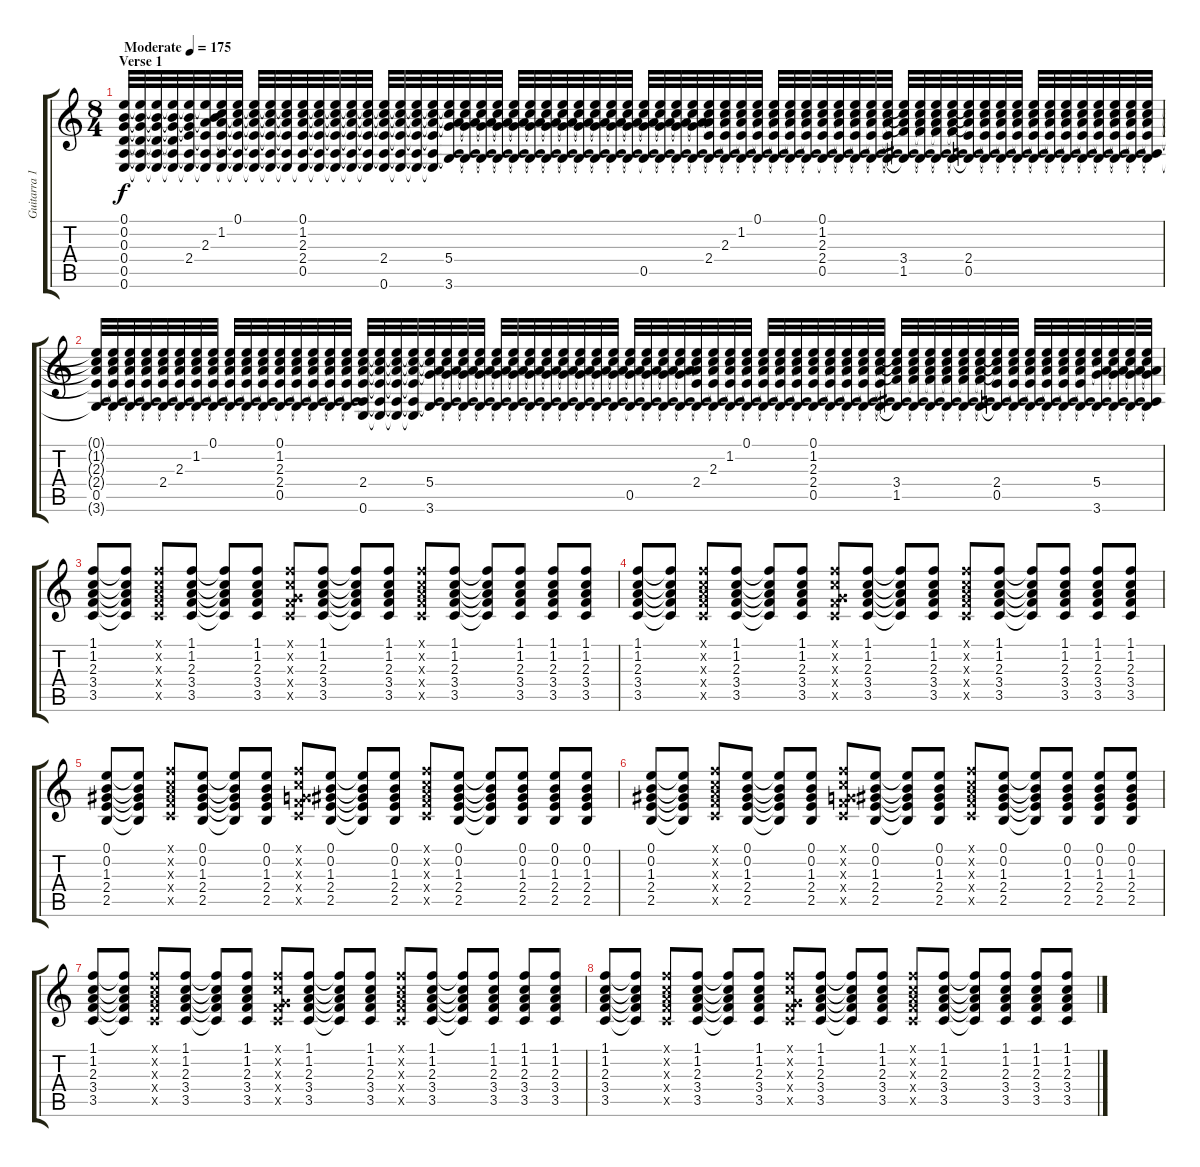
\track ("Guitarra 1" "Guitarra 1") {instrument acousticguitarsteel}
\staff {score tabs}
\tuning (E4 B3 G3 D3 A2 E2) {hide}
\ts (8 4)
\section ("" "Verse 1")
\tempo (175 "Moderate")
\clef g2
\ks c
(0.1 0.2 0.3 0.4 0.5 0.6).32{dy f instrument acousticguitarsteel} (0.1{t} 0.2{t} 0.3{t} 0.4{t} 0.5{t} 0.6{t}).32 (0.1{t} 0.2{t} 0.3{t} 0.4{t} 0.5{t} 0.6{t}).32 (0.1{t} 0.2{t} 0.3{t} 0.4{t} 0.5{t} 0.6{t}).32 (0.1{t} 0.2{t} 0.3{t} 2.4 0.5{t} 0.6{t}).32 (0.1{t} 0.2{t} 2.3 2.4{t} 0.5{t} 0.6{t}).32 (0.1{t} 1.2 2.3{t} 2.4{t} 0.5{t} 0.6{t}).32 (0.1 1.2{t} 2.3{t} 2.4{t} 0.5{t} 0.6{t}).32 (0.1{t} 1.2{t} 2.3{t} 2.4{t} 0.5{t} 0.6{t}).32 (0.1{t} 1.2{t} 2.3{t} 2.4{t} 0.5{t} 0.6{t}).32 (0.1{t} 1.2{t} 2.3{t} 2.4{t} 0.5{t} 0.6{t}).32 (0.1 1.2 2.3 2.4 0.5 0.6{t}).32 (0.1{t} 1.2{t} 2.3{t} 2.4{t} 0.5{t} 0.6{t}).32 (0.1{t} 1.2{t} 2.3{t} 2.4{t} 0.5{t} 0.6{t}).32 (0.1{t} 1.2{t} 2.3{t} 2.4{t} 0.5{t} 0.6{t}).32 (0.1{t} 1.2{t} 2.3{t} 2.4{t} 0.5{t} 0.6{t}).32 (0.1{t} 1.2{t} 2.3{t} 2.4 0.5{t} 0.6).32 (0.1{t} 1.2{t} 2.3{t} 2.4{t} 0.5{t} 0.6{t}).32 (0.1{t} 1.2{t} 2.3{t} 2.4{t} 0.5{t} 0.6{t}).32 (0.1{t} 1.2{t} 2.3{t} 2.4{t} 0.5{t} 0.6{t}).32 (0.1{t} 1.2{t} 2.3{t} 5.4 0.5{t} 3.6).32 (0.1{t} 1.2{t} 2.3{t} 5.4{t} 0.5{t} 3.6{t}).32 (0.1{t} 1.2{t} 2.3{t} 5.4{t} 0.5{t} 3.6{t}).32 (0.1{t} 1.2{t} 2.3{t} 5.4{t} 0.5{t} 3.6{t}).32 (0.1{t} 1.2{t} 2.3{t} 5.4{t} 0.5{t} 3.6{t}).32 (0.1{t} 1.2{t} 2.3{t} 5.4{t} 0.5{t} 3.6{t}).32 (0.1{t} 1.2{t} 2.3{t} 5.4{t} 0.5{t} 3.6{t}).32 (0.1{t} 1.2{t} 2.3{t} 5.4{t} 0.5{t} 3.6{t}).32 (0.1{t} 1.2{t} 2.3{t} 5.4{t} 0.5{t} 3.6{t}).32 (0.1{t} 1.2{t} 2.3{t} 5.4{t} 0.5{t} 3.6{t}).32 (0.1{t} 1.2{t} 2.3{t} 5.4{t} 0.5{t} 3.6{t}).32 (0.1{t} 1.2{t} 2.3{t} 5.4{t} 0.5{t} 3.6{t}).32 (0.1{t} 1.2{t} 2.3{t} 5.4{t} 0.5 3.6{t}).32 (0.1{t} 1.2{t} 2.3{t} 5.4{t} 0.5{t} 3.6{t}).32 (0.1{t} 1.2{t} 2.3{t} 5.4{t} 0.5{t} 3.6{t}).32 (0.1{t} 1.2{t} 2.3{t} 5.4{t} 0.5{t} 3.6{t}).32 (0.1{t} 1.2{t} 2.3{t} 2.4 0.5{t} 3.6{t}).32 (0.1{t} 1.2{t} 2.3 2.4{t} 0.5{t} 3.6{t}).32 (0.1{t} 1.2 2.3{t} 2.4{t} 0.5{t} 3.6{t}).32 (0.1 1.2{t} 2.3{t} 2.4{t} 0.5{t} 3.6{t}).32 (0.1{t} 1.2{t} 2.3{t} 2.4{t} 0.5{t} 3.6{t}).32 (0.1{t} 1.2{t} 2.3{t} 2.4{t} 0.5{t} 3.6{t}).32 (0.1{t} 1.2{t} 2.3{t} 2.4{t} 0.5{t} 3.6{t}).32 (0.1 1.2 2.3 2.4 0.5 3.6{t}).32 (0.1{t} 1.2{t} 2.3{t} 2.4{t} 0.5{t} 3.6{t}).32 (0.1{t} 1.2{t} 2.3{t} 2.4{t} 0.5{t} 3.6{t}).32 (0.1{t} 1.2{t} 2.3{t} 2.4{t} 0.5{t} 3.6{t}).32 (0.1{t} 1.2{t} 2.3{t} 2.4{t} 0.5{t} 3.6{t}).32 (0.1{t} 1.2{t} 2.3{t} 3.4 1.5 3.6{t}).32 (0.1{t} 1.2{t} 2.3{t} 3.4{t} 1.5{t} 3.6{t}).32 (0.1{t} 1.2{t} 2.3{t} 3.4{t} 1.5{t} 3.6{t}).32 (0.1{t} 1.2{t} 2.3{t} 3.4{t} 1.5{t} 3.6{t}).32 (0.1{t} 1.2{t} 2.3{t} 2.4 0.5 3.6{t}).32 (0.1{t} 1.2{t} 2.3{t} 2.4{t} 0.5{t} 3.6{t}).32 (0.1{t} 1.2{t} 2.3{t} 2.4{t} 0.5{t} 3.6{t}).32 (0.1{t} 1.2{t} 2.3{t} 2.4{t} 0.5{t} 3.6{t}).32 (0.1{t} 1.2{t} 2.3{t} 2.4{t} 0.5{t} 3.6{t}).32 (0.1{t} 1.2{t} 2.3{t} 2.4{t} 0.5{t} 3.6{t}).32 (0.1{t} 1.2{t} 2.3{t} 2.4{t} 0.5{t} 3.6{t}).32 (0.1{t} 1.2{t} 2.3{t} 2.4{t} 0.5{t} 3.6{t}).32 (0.1{t} 1.2{t} 2.3{t} 2.4{t} 0.5{t} 3.6{t}).32 (0.1{t} 1.2{t} 2.3{t} 2.4{t} 0.5{t} 3.6{t}).32 (0.1{t} 1.2{t} 2.3{t} 2.4{t} 0.5{t} 3.6{t}).32 (0.1{t} 1.2{t} 2.3{t} 2.4{t} 0.5{t} 3.6{t}).32 |
(0.1{t} 1.2{t} 2.3{t} 2.4{t} 0.5 3.6{t}).32 (0.1{t} 1.2{t} 2.3{t} 2.4{t} 0.5{t} 3.6{t}).32 (0.1{t} 1.2{t} 2.3{t} 2.4{t} 0.5{t} 3.6{t}).32 (0.1{t} 1.2{t} 2.3{t} 2.4{t} 0.5{t} 3.6{t}).32 (0.1{t} 1.2{t} 2.3{t} 2.4 0.5{t} 3.6{t}).32 (0.1{t} 1.2{t} 2.3 2.4{t} 0.5{t} 3.6{t}).32 (0.1{t} 1.2 2.3{t} 2.4{t} 0.5{t} 3.6{t}).32 (0.1 1.2{t} 2.3{t} 2.4{t} 0.5{t} 3.6{t}).32 (0.1{t} 1.2{t} 2.3{t} 2.4{t} 0.5{t} 3.6{t}).32 (0.1{t} 1.2{t} 2.3{t} 2.4{t} 0.5{t} 3.6{t}).32 (0.1{t} 1.2{t} 2.3{t} 2.4{t} 0.5{t} 3.6{t}).32 (0.1 1.2 2.3 2.4 0.5 3.6{t}).32 (0.1{t} 1.2{t} 2.3{t} 2.4{t} 0.5{t} 3.6{t}).32 (0.1{t} 1.2{t} 2.3{t} 2.4{t} 0.5{t} 3.6{t}).32 (0.1{t} 1.2{t} 2.3{t} 2.4{t} 0.5{t} 3.6{t}).32 (0.1{t} 1.2{t} 2.3{t} 2.4{t} 0.5{t} 3.6{t}).32 (0.1{t} 1.2{t} 2.3{t} 2.4 0.5{t} 0.6).32 (0.1{t} 1.2{t} 2.3{t} 2.4{t} 0.5{t} 0.6{t}).32 (0.1{t} 1.2{t} 2.3{t} 2.4{t} 0.5{t} 0.6{t}).32 (0.1{t} 1.2{t} 2.3{t} 2.4{t} 0.5{t} 0.6{t}).32 (0.1{t} 1.2{t} 2.3{t} 5.4 0.5{t} 3.6).32 (0.1{t} 1.2{t} 2.3{t} 5.4{t} 0.5{t} 3.6{t}).32 (0.1{t} 1.2{t} 2.3{t} 5.4{t} 0.5{t} 3.6{t}).32 (0.1{t} 1.2{t} 2.3{t} 5.4{t} 0.5{t} 3.6{t}).32 (0.1{t} 1.2{t} 2.3{t} 5.4{t} 0.5{t} 3.6{t}).32 (0.1{t} 1.2{t} 2.3{t} 5.4{t} 0.5{t} 3.6{t}).32 (0.1{t} 1.2{t} 2.3{t} 5.4{t} 0.5{t} 3.6{t}).32 (0.1{t} 1.2{t} 2.3{t} 5.4{t} 0.5{t} 3.6{t}).32 (0.1{t} 1.2{t} 2.3{t} 5.4{t} 0.5{t} 3.6{t}).32 (0.1{t} 1.2{t} 2.3{t} 5.4{t} 0.5{t} 3.6{t}).32 (0.1{t} 1.2{t} 2.3{t} 5.4{t} 0.5{t} 3.6{t}).32 (0.1{t} 1.2{t} 2.3{t} 5.4{t} 0.5{t} 3.6{t}).32 (0.1{t} 1.2{t} 2.3{t} 5.4{t} 0.5 3.6{t}).32 (0.1{t} 1.2{t} 2.3{t} 5.4{t} 0.5{t} 3.6{t}).32 (0.1{t} 1.2{t} 2.3{t} 5.4{t} 0.5{t} 3.6{t}).32 (0.1{t} 1.2{t} 2.3{t} 5.4{t} 0.5{t} 3.6{t}).32 (0.1{t} 1.2{t} 2.3{t} 2.4 0.5{t} 3.6{t}).32 (0.1{t} 1.2{t} 2.3 2.4{t} 0.5{t} 3.6{t}).32 (0.1{t} 1.2 2.3{t} 2.4{t} 0.5{t} 3.6{t}).32 (0.1 1.2{t} 2.3{t} 2.4{t} 0.5{t} 3.6{t}).32 (0.1{t} 1.2{t} 2.3{t} 2.4{t} 0.5{t} 3.6{t}).32 (0.1{t} 1.2{t} 2.3{t} 2.4{t} 0.5{t} 3.6{t}).32 (0.1{t} 1.2{t} 2.3{t} 2.4{t} 0.5{t} 3.6{t}).32 (0.1 1.2 2.3 2.4 0.5 3.6{t}).32 (0.1{t} 1.2{t} 2.3{t} 2.4{t} 0.5{t} 3.6{t}).32 (0.1{t} 1.2{t} 2.3{t} 2.4{t} 0.5{t} 3.6{t}).32 (0.1{t} 1.2{t} 2.3{t} 2.4{t} 0.5{t} 3.6{t}).32 (0.1{t} 1.2{t} 2.3{t} 2.4{t} 0.5{t} 3.6{t}).32 (0.1{t} 1.2{t} 2.3{t} 3.4 1.5 3.6{t}).32 (0.1{t} 1.2{t} 2.3{t} 3.4{t} 1.5{t} 3.6{t}).32 (0.1{t} 1.2{t} 2.3{t} 3.4{t} 1.5{t} 3.6{t}).32 (0.1{t} 1.2{t} 2.3{t} 3.4{t} 1.5{t} 3.6{t}).32 (0.1{t} 1.2{t} 2.3{t} 3.4{t} 1.5{t} 3.6{t}).32 (0.1{t} 1.2{t} 2.3{t} 3.4{t} 1.5{t} 3.6{t}).32 (0.1{t} 1.2{t} 2.3{t} 2.4 0.5 3.6{t}).32 (0.1{t} 1.2{t} 2.3{t} 2.4{t} 0.5{t} 3.6{t}).32 (0.1{t} 1.2{t} 2.3{t} 2.4{t} 0.5{t} 3.6{t}).32 (0.1{t} 1.2{t} 2.3{t} 2.4{t} 0.5{t} 3.6{t}).32 (0.1{t} 1.2{t} 2.3{t} 2.4{t} 0.5{t} 3.6{t}).32 (0.1{t} 1.2{t} 2.3{t} 2.4{t} 0.5{t} 3.6{t}).32 (0.1{t} 1.2{t} 2.3{t} 5.4 0.5{t} 3.6).32 (0.1{t} 1.2{t} 2.3{t} 5.4{t} 0.5{t} 3.6{t}).32 (0.1{t} 1.2{t} 2.3{t} 5.4{t} 0.5{t} 3.6{t}).32 (0.1{t} 1.2{t} 2.3{t} 5.4{t} 0.5{t} 3.6{t}).32 |
(1.1 1.2 2.3 3.4 3.5).8 (1.1{t} 1.2{t} 2.3{t} 3.4{t} 3.5{t}).8 (1.1{x} 1.2{x} 2.3{x} 3.4{x} 3.5{x}).8 (1.1 1.2 2.3 3.4 3.5).8 (1.1{t} 1.2{t} 2.3{t} 3.4{t} 3.5{t}).8 (1.1 1.2 2.3 3.4 3.5).8 (1.1{x} 1.2{x} 0.3{x} 3.4{x} 3.5{x}).8 (1.1 1.2 2.3 3.4 3.5).8 (1.1{t} 1.2{t} 2.3{t} 3.4{t} 3.5{t}).8 (1.1 1.2 2.3 3.4 3.5).8 (1.1{x} 1.2{x} 2.3{x} 3.4{x} 3.5{x}).8 (1.1 1.2 2.3 3.4 3.5).8 (1.1{t} 1.2{t} 2.3{t} 3.4{t} 3.5{t}).8 (1.1 1.2 2.3 3.4 3.5).8 (1.1 1.2 2.3 3.4 3.5).8 (1.1 1.2 2.3 3.4 3.5).8 |
(1.1 1.2 2.3 3.4 3.5).8 (1.1{t} 1.2{t} 2.3{t} 3.4{t} 3.5{t}).8 (1.1{x} 1.2{x} 2.3{x} 3.4{x} 3.5{x}).8 (1.1 1.2 2.3 3.4 3.5).8 (1.1{t} 1.2{t} 2.3{t} 3.4{t} 3.5{t}).8 (1.1 1.2 2.3 3.4 3.5).8 (1.1{x} 1.2{x} 0.3{x} 3.4{x} 3.5{x}).8 (1.1 1.2 2.3 3.4 3.5).8 (1.1{t} 1.2{t} 2.3{t} 3.4{t} 3.5{t}).8 (1.1 1.2 2.3 3.4 3.5).8 (1.1{x} 1.2{x} 2.3{x} 3.4{x} 3.5{x}).8 (1.1 1.2 2.3 3.4 3.5).8 (1.1{t} 1.2{t} 2.3{t} 3.4{t} 3.5{t}).8 (1.1 1.2 2.3 3.4 3.5).8 (1.1 1.2 2.3 3.4 3.5).8 (1.1 1.2 2.3 3.4 3.5).8 |
(0.1 0.2 1.3 2.4 2.5).8 (0.1{t} 0.2{t} 1.3{t} 2.4{t} 2.5{t}).8 (1.1{x} 1.2{x} 2.3{x} 3.4{x} 3.5{x}).8 (0.1 0.2 1.3 2.4 2.5).8 (0.1{t} 0.2{t} 1.3{t} 2.4{t} 2.5{t}).8 (0.1 0.2 1.3 2.4 2.5).8 (1.1{x} 1.2{x} 0.3{x} 3.4{x} 3.5{x}).8 (0.1 0.2 1.3 2.4 2.5).8 (0.1{t} 0.2{t} 1.3{t} 2.4{t} 2.5{t}).8 (0.1 0.2 1.3 2.4 2.5).8 (1.1{x} 1.2{x} 2.3{x} 3.4{x} 3.5{x}).8 (0.1 0.2 1.3 2.4 2.5).8 (0.1{t} 0.2{t} 1.3{t} 2.4{t} 2.5{t}).8 (0.1 0.2 1.3 2.4 2.5).8 (0.1 0.2 1.3 2.4 2.5).8 (0.1 0.2 1.3 2.4 2.5).8 |
(0.1 0.2 1.3 2.4 2.5).8 (0.1{t} 0.2{t} 1.3{t} 2.4{t} 2.5{t}).8 (1.1{x} 1.2{x} 2.3{x} 3.4{x} 3.5{x}).8 (0.1 0.2 1.3 2.4 2.5).8 (0.1{t} 0.2{t} 1.3{t} 2.4{t} 2.5{t}).8 (0.1 0.2 1.3 2.4 2.5).8 (1.1{x} 1.2{x} 0.3{x} 3.4{x} 3.5{x}).8 (0.1 0.2 1.3 2.4 2.5).8 (0.1{t} 0.2{t} 1.3{t} 2.4{t} 2.5{t}).8 (0.1 0.2 1.3 2.4 2.5).8 (1.1{x} 1.2{x} 2.3{x} 3.4{x} 3.5{x}).8 (0.1 0.2 1.3 2.4 2.5).8 (0.1{t} 0.2{t} 1.3{t} 2.4{t} 2.5{t}).8 (0.1 0.2 1.3 2.4 2.5).8 (0.1 0.2 1.3 2.4 2.5).8 (0.1 0.2 1.3 2.4 2.5).8 |
(1.1 1.2 2.3 3.4 3.5).8 (1.1{t} 1.2{t} 2.3{t} 3.4{t} 3.5{t}).8 (1.1{x} 1.2{x} 2.3{x} 3.4{x} 3.5{x}).8 (1.1 1.2 2.3 3.4 3.5).8 (1.1{t} 1.2{t} 2.3{t} 3.4{t} 3.5{t}).8 (1.1 1.2 2.3 3.4 3.5).8 (1.1{x} 1.2{x} 0.3{x} 3.4{x} 3.5{x}).8 (1.1 1.2 2.3 3.4 3.5).8 (1.1{t} 1.2{t} 2.3{t} 3.4{t} 3.5{t}).8 (1.1 1.2 2.3 3.4 3.5).8 (1.1{x} 1.2{x} 2.3{x} 3.4{x} 3.5{x}).8 (1.1 1.2 2.3 3.4 3.5).8 (1.1{t} 1.2{t} 2.3{t} 3.4{t} 3.5{t}).8 (1.1 1.2 2.3 3.4 3.5).8 (1.1 1.2 2.3 3.4 3.5).8 (1.1 1.2 2.3 3.4 3.5).8 |
(1.1 1.2 2.3 3.4 3.5).8 (1.1{t} 1.2{t} 2.3{t} 3.4{t} 3.5{t}).8 (1.1{x} 1.2{x} 2.3{x} 3.4{x} 3.5{x}).8 (1.1 1.2 2.3 3.4 3.5).8 (1.1{t} 1.2{t} 2.3{t} 3.4{t} 3.5{t}).8 (1.1 1.2 2.3 3.4 3.5).8 (1.1{x} 1.2{x} 0.3{x} 3.4{x} 3.5{x}).8 (1.1 1.2 2.3 3.4 3.5).8 (1.1{t} 1.2{t} 2.3{t} 3.4{t} 3.5{t}).8 (1.1 1.2 2.3 3.4 3.5).8 (1.1{x} 1.2{x} 2.3{x} 3.4{x} 3.5{x}).8 (1.1 1.2 2.3 3.4 3.5).8 (1.1{t} 1.2{t} 2.3{t} 3.4{t} 3.5{t}).8 (1.1 1.2 2.3 3.4 3.5).8 (1.1 1.2 2.3 3.4 3.5).8 (1.1 1.2 2.3 3.4 3.5).8
